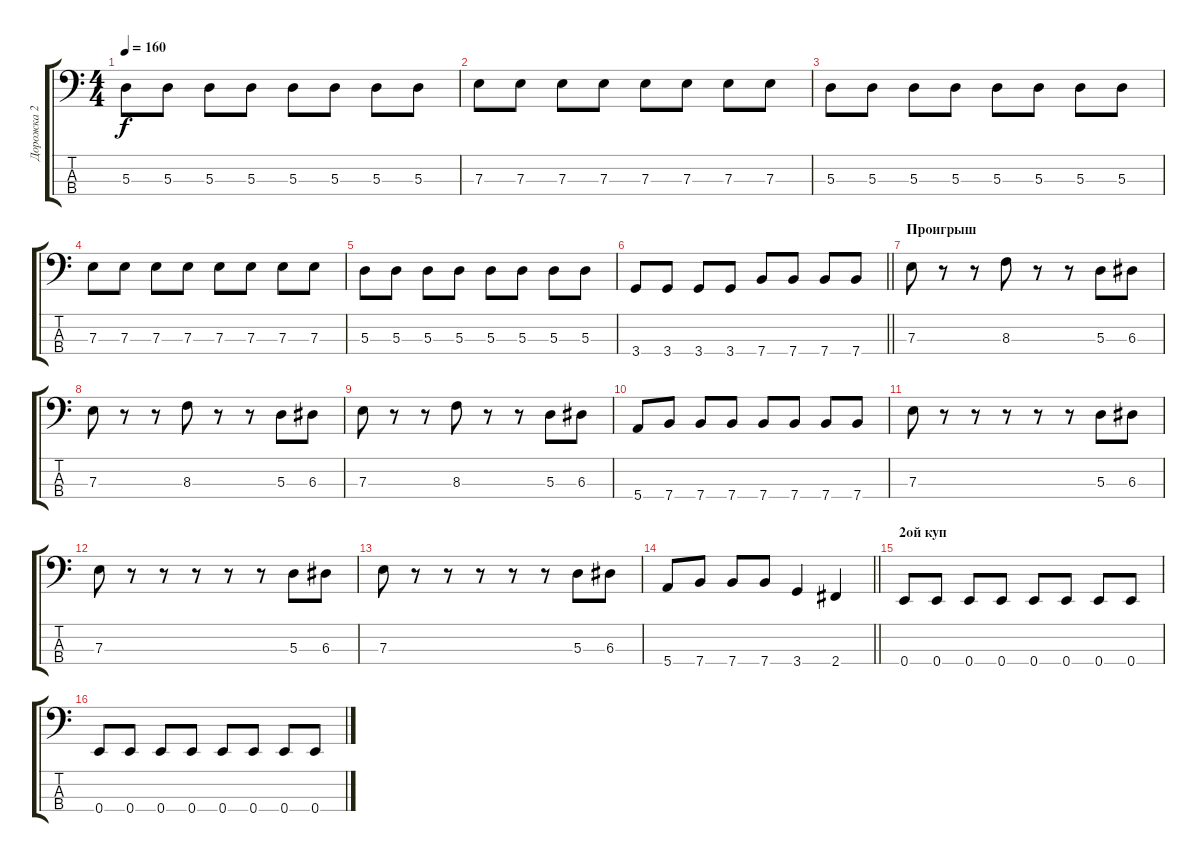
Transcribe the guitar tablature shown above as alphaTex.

\track ("Дорожка 2" "Дорожка 2") {instrument electricbasspick}
\staff {score tabs}
\tuning (G2 D2 A1 E1) {hide}
\ts (4 4)
\tempo 160
\clef f4
\ks c
5.3.8{dy f} 5.3.8 5.3.8 5.3.8 5.3.8 5.3.8 5.3.8 5.3.8 |
7.3.8 7.3.8 7.3.8 7.3.8 7.3.8 7.3.8 7.3.8 7.3.8 |
5.3.8 5.3.8 5.3.8 5.3.8 5.3.8 5.3.8 5.3.8 5.3.8 |
7.3.8 7.3.8 7.3.8 7.3.8 7.3.8 7.3.8 7.3.8 7.3.8 |
5.3.8 5.3.8 5.3.8 5.3.8 5.3.8 5.3.8 5.3.8 5.3.8 |
\barLineRight lightlight
3.4.8 3.4.8 3.4.8 3.4.8 7.4.8 7.4.8 7.4.8 7.4.8 |
\section ("" "Проигрыш")
7.3.8 r.8 r.8 8.3.8 r.8 r.8 5.3.8 6.3.8 |
7.3.8 r.8 r.8 8.3.8 r.8 r.8 5.3.8 6.3.8 |
7.3.8 r.8 r.8 8.3.8 r.8 r.8 5.3.8 6.3.8 |
5.4.8 7.4.8 7.4.8 7.4.8 7.4.8 7.4.8 7.4.8 7.4.8 |
7.3.8 r.8 r.8 r.8 r.8 r.8 5.3.8 6.3.8 |
7.3.8 r.8 r.8 r.8 r.8 r.8 5.3.8 6.3.8 |
7.3.8 r.8 r.8 r.8 r.8 r.8 5.3.8 6.3.8 |
\barLineRight lightlight
5.4.8 7.4.8 7.4.8 7.4.8 3.4.4 2.4.4 |
\section ("" "2ой куп")
0.4.8 0.4.8 0.4.8 0.4.8 0.4.8 0.4.8 0.4.8 0.4.8 |
0.4.8 0.4.8 0.4.8 0.4.8 0.4.8 0.4.8 0.4.8 0.4.8
